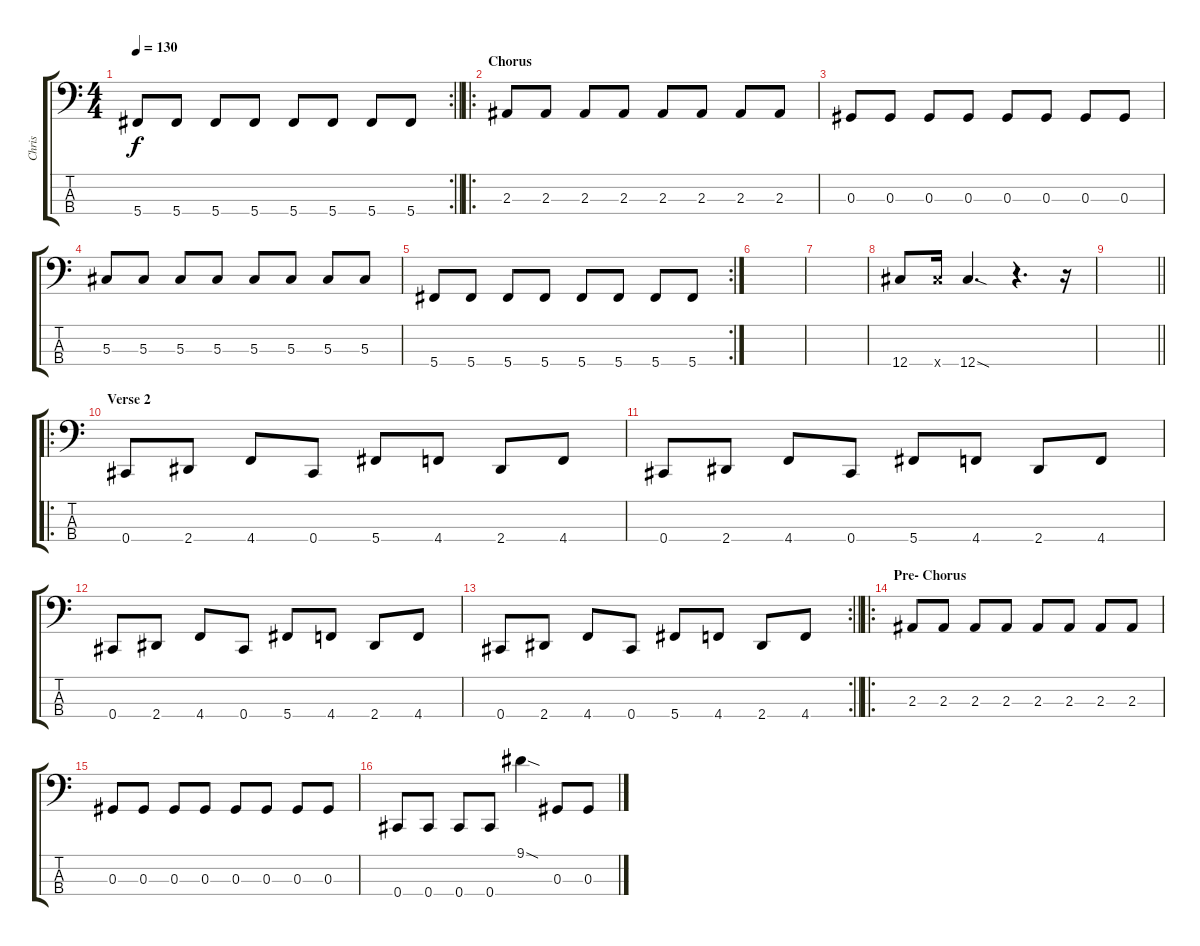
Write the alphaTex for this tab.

\track ("Chris" "Chris") {instrument electricbasspick}
\staff {score tabs}
\tuning (Gb2 Db2 Ab1 Db1) {hide}
\rc 2
\ts (4 4)
\tempo 130
\clef f4
\barLineRight lightlight
\ks c
5.4.8{dy f} 5.4.8 5.4.8 5.4.8 5.4.8 5.4.8 5.4.8 5.4.8 |
\ro
\section ("" "Chorus")
2.3.8 2.3.8 2.3.8 2.3.8 2.3.8 2.3.8 2.3.8 2.3.8 |
0.3.8 0.3.8 0.3.8 0.3.8 0.3.8 0.3.8 0.3.8 0.3.8 |
5.3.8 5.3.8 5.3.8 5.3.8 5.3.8 5.3.8 5.3.8 5.3.8 |
\rc 2
5.4.8 5.4.8 5.4.8 5.4.8 5.4.8 5.4.8 5.4.8 5.4.8 |
|
|
12.4.8 12.4{x}.16 12.4{sod}.4{d} r.4{d} r.16 |
\barLineRight lightlight
|
\ro
\section ("" "Verse 2")
0.4.8 2.4.8 4.4.8 0.4.8 5.4.8 4.4.8 2.4.8 4.4.8 |
0.4.8 2.4.8 4.4.8 0.4.8 5.4.8 4.4.8 2.4.8 4.4.8 |
0.4.8 2.4.8 4.4.8 0.4.8 5.4.8 4.4.8 2.4.8 4.4.8 |
\rc 2
\barLineRight lightlight
0.4.8 2.4.8 4.4.8 0.4.8 5.4.8 4.4.8 2.4.8 4.4.8 |
\ro
\section ("" "Pre- Chorus")
2.3.8 2.3.8 2.3.8 2.3.8 2.3.8 2.3.8 2.3.8 2.3.8 |
0.3.8 0.3.8 0.3.8 0.3.8 0.3.8 0.3.8 0.3.8 0.3.8 |
0.4.8 0.4.8 0.4.8 0.4.8 9.1{sod}.4 0.3.8 0.3.8
